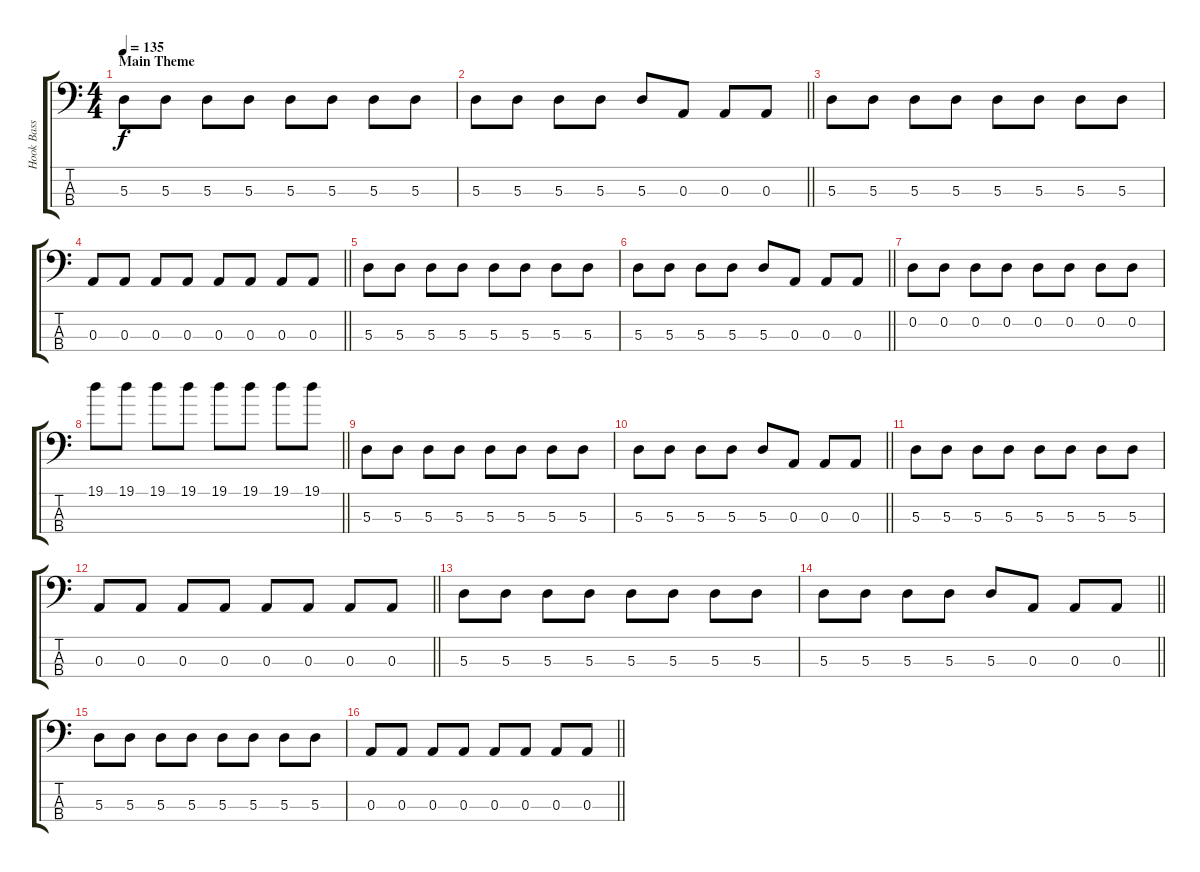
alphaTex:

\track ("Hook Bass" "Hook Bass") {instrument electricbasspick}
\staff {score tabs}
\tuning (G2 D2 A1 E1) {hide}
\ts (4 4)
\section ("" "Main Theme")
\tempo 135
\clef f4
\ks c
5.3.8{dy f} 5.3.8 5.3.8 5.3.8 5.3.8 5.3.8 5.3.8 5.3.8 |
\barLineRight lightlight
5.3.8 5.3.8 5.3.8 5.3.8 5.3.8 0.3.8 0.3.8 0.3.8 |
5.3.8 5.3.8 5.3.8 5.3.8 5.3.8 5.3.8 5.3.8 5.3.8 |
\barLineRight lightlight
0.3.8 0.3.8 0.3.8 0.3.8 0.3.8 0.3.8 0.3.8 0.3.8 |
5.3.8 5.3.8 5.3.8 5.3.8 5.3.8 5.3.8 5.3.8 5.3.8 |
\barLineRight lightlight
5.3.8 5.3.8 5.3.8 5.3.8 5.3.8 0.3.8 0.3.8 0.3.8 |
0.2.8 0.2.8 0.2.8 0.2.8 0.2.8 0.2.8 0.2.8 0.2.8 |
\barLineRight lightlight
19.1.8 19.1.8 19.1.8 19.1.8 19.1.8 19.1.8 19.1.8 19.1.8 |
5.3.8 5.3.8 5.3.8 5.3.8 5.3.8 5.3.8 5.3.8 5.3.8 |
\barLineRight lightlight
5.3.8 5.3.8 5.3.8 5.3.8 5.3.8 0.3.8 0.3.8 0.3.8 |
5.3.8 5.3.8 5.3.8 5.3.8 5.3.8 5.3.8 5.3.8 5.3.8 |
\barLineRight lightlight
0.3.8 0.3.8 0.3.8 0.3.8 0.3.8 0.3.8 0.3.8 0.3.8 |
5.3.8 5.3.8 5.3.8 5.3.8 5.3.8 5.3.8 5.3.8 5.3.8 |
\barLineRight lightlight
5.3.8 5.3.8 5.3.8 5.3.8 5.3.8 0.3.8 0.3.8 0.3.8 |
5.3.8 5.3.8 5.3.8 5.3.8 5.3.8 5.3.8 5.3.8 5.3.8 |
\barLineRight lightlight
0.3.8 0.3.8 0.3.8 0.3.8 0.3.8 0.3.8 0.3.8 0.3.8
